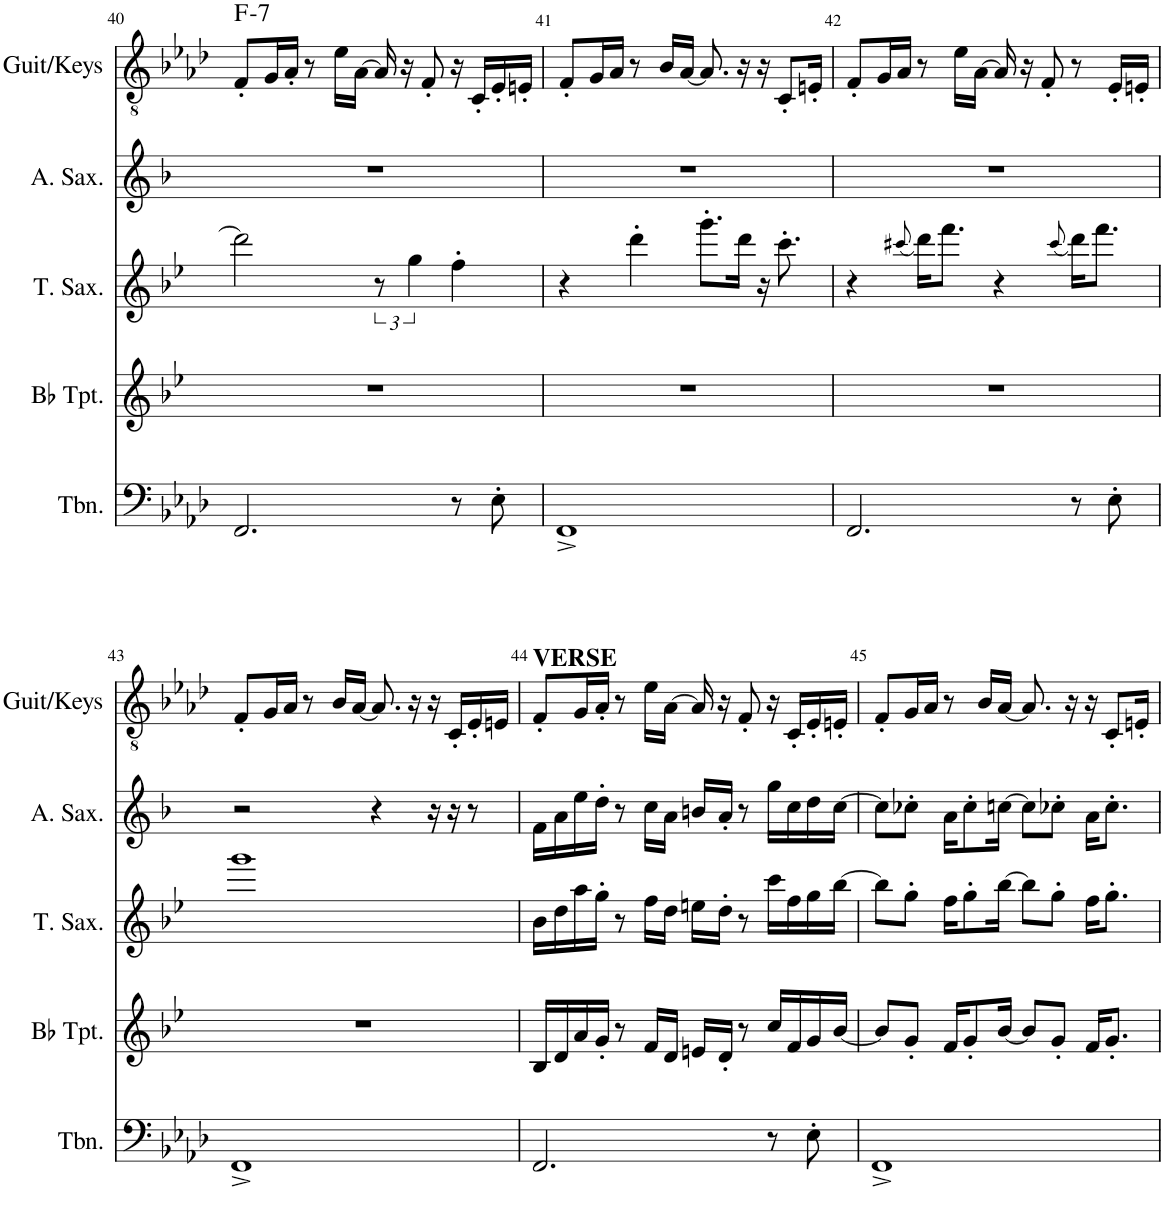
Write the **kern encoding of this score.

**kern	**kern	**kern	**kern	**kern	**harte
*part5	*part4	*part3	*part2	*part1	*part1
*staff5	*staff4	*staff3	*staff2	*staff1	*
*I"Trombone	*I"Bb Trumpet	*I"Tenor Saxophone	*I"Alto Saxophone	*I"Guit/Keys	*
*I'Tbn.	*I'Bb Tpt.	*I'T. Sax.	*I'A. Sax.	*I'Guit/Keys	*
!!LO:PB:g=z
*clefF4	*clefG2	*clefG2	*clefG2	*clefGv2	*
*	*Trd1c2	*Trd8c14	*Trd5c9	*	*
*k[b-e-a-d-]	*k[b-e-]	*k[b-e-]	*k[b-]	*k[b-e-a-d-]	*
*M4/4	*M4/4	*M4/4	*M4/4	*M4/4	*
=40	=40	=40	=40	=40	=40
!	!	!	!	!	!LO:H:kt=7
2.FF/	1r	2ddd\]	1r	8F'/L	F:min7
.	.	.	.	16G/L	.
.	.	.	.	16A-'/JJ	.
.	.	.	.	8r	.
.	.	.	.	16e-\LL	.
.	.	.	.	[16A-\JJ	.
.	.	12r	.	16A-/]	.
.	.	.	.	16r	.
.	.	6gg\	.	.	.
.	.	.	.	8F'/	.
8r	.	4ff'\	.	16r	.
.	.	.	.	16C'/LL	.
8E-'\	.	.	.	16E-'/	.
.	.	.	.	16En'/JJ	.
=41	=41	=41	=41	=41	=41
1FF^	1r	4r	1r	8F'/L	.
.	.	.	.	16G/L	.
.	.	.	.	16A-/JJ	.
.	.	4ddd'\	.	8r	.
.	.	.	.	16B-/LL	.
.	.	.	.	[16A-/JJ	.
.	.	8.ggg'\L	.	8.A-/]	.
.	.	16ddd\Jk	.	16r	.
.	.	16r	.	16r	.
.	.	8.ccc'\	.	8C'/L	.
.	.	.	.	16En'/Jk	.
=42	=42	=42	=42	=42	=42
2.FF/	1r	4r	1r	8F'/L	.
.	.	.	.	16G/L	.
.	.	.	.	16A-/JJ	.
.	.	(8qccc#X/	.	.	.
.	.	16ddd\KL)	.	8r	.
.	.	8.fff\J	.	.	.
.	.	.	.	16e-\LL	.
.	.	.	.	[16A-\JJ	.
.	.	4r	.	16A-/]	.
.	.	.	.	16r	.
.	.	.	.	8F'/	.
.	.	(8qccc#/	.	.	.
8r	.	16ddd\KL)	.	8r	.
.	.	8.fff\J	.	.	.
8E-'\	.	.	.	16E-'/LL	.
.	.	.	.	16En'/JJ	.
!!LO:LB:g=z
=43	=43	=43	=43	=43	=43
1FF^	1r	1ggg	2r	8F'/L	.
.	.	.	.	16G/L	.
.	.	.	.	16A-/JJ	.
.	.	.	.	8r	.
.	.	.	.	16B-/LL	.
.	.	.	.	[16A-/JJ	.
.	.	.	4r	8.A-/]	.
.	.	.	.	16r	.
.	.	.	16r	16r	.
.	.	.	16r	16C'/LL	.
.	.	.	8r	16E-'/	.
.	.	.	.	16En/JJ	.
=44	=44	=44	=44	=44	=44
!	!	!	!	!LO:TX:a:B:t=VERSE	!
2.FF/	16B-/LL	16b-\LL	16f\LL	8F'/L	.
.	16d/	16dd\	16a\	.	.
.	16a/	16aa\	16ee\	16G/L	.
.	16g'/JJ	16gg'\JJ	16dd'\JJ	16A-'/JJ	.
.	8r	8r	8r	8r	.
.	16f/LL	16ff\LL	16cc\LL	16e-\LL	.
.	16d/JJ	16dd\JJ	16a\JJ	[16A-\JJ	.
.	16en/LL	16een\LL	16bn/LL	16A-/]	.
.	16d'/JJ	16dd'\JJ	16a'/JJ	16r	.
.	8r	8r	8r	8F'/	.
8r	16cc/LL	16ccc\LL	16gg\LL	16r	.
.	16f/	16ff\	16cc\	16C'/LL	.
8E-'\	16g/	16gg\	16dd\	16E-'/	.
.	[16b-/JJ	[16bb-\JJ	[16cc\JJ	16En'/JJ	.
=45	=45	=45	=45	=45	=45
1FF^	8b-/L]	8bb-\L]	8cc\L]	8F'/L	.
.	8g'/J	8gg'\J	8cc-X'\J	16G/L	.
.	.	.	.	16A-/JJ	.
.	16f/KL	16ff\KL	16a\KL	8r	.
.	8g'/	8gg'\	8cc-'\	.	.
.	.	.	.	16B-/LL	.
.	[16b-/Jk	[16bb-\Jk	[16ccn\Jk	[16A-/JJ	.
.	8b-/L]	8bb-\L]	8cc\L]	8.A-/]	.
.	8g'/J	8gg'\J	8cc-X'\J	.	.
.	.	.	.	16r	.
.	16f/KL	16ff\KL	16a\KL	16r	.
.	8.g'/J	8.gg'\J	8.cc-'\J	8C'/L	.
.	.	.	.	16En'/Jk	.
=	=	=	=	=	=
*-	*-	*-	*-	*-	*-
